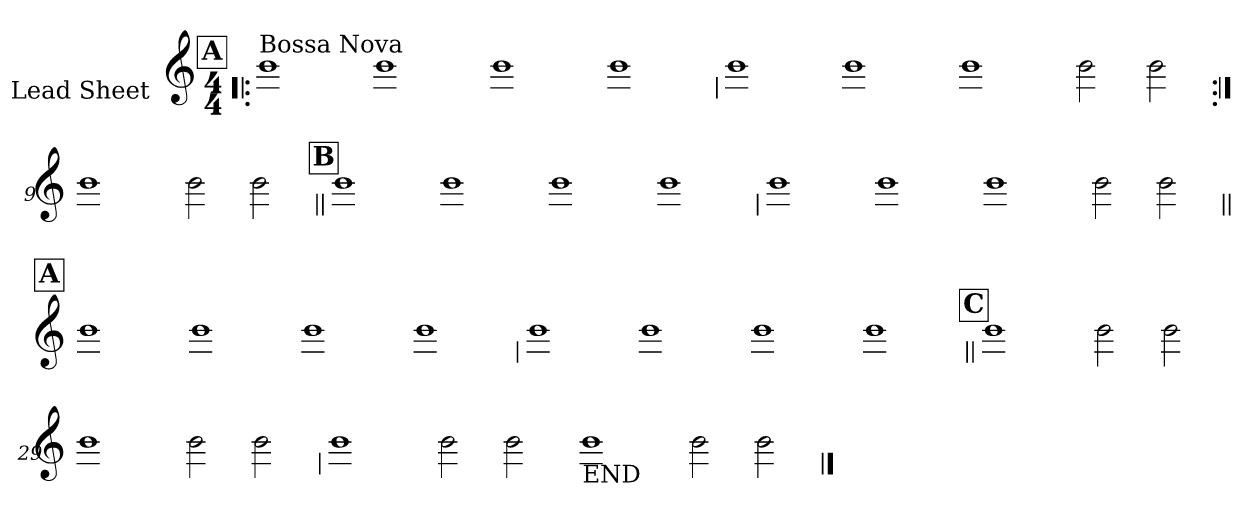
**kern
*part1
*staff1
*I"Lead Sheet
*stria0
*clefG2
*k[]
*C:
*M4/4
!!LO:REH:place=s1:a:t=A
=1!|:
!LO:TX:a:t=Bossa Nova
1b
=2-
1b
=3-
1b
=4-
1b
!!LO:LB:g=z
=5
1b
=6-
1b
=7-
1b
=8-
2b
2b
!!LO:LB:g=z
=9:|!
1b
=10-
2b
2b
!!LO:LB:g=z
!!LO:REH:place=s1:a:t=B
=11||
1b
=12-
1b
=13-
1b
=14-
1b
!!LO:LB:g=z
=15
1b
=16-
1b
=17-
1b
=18-
2b
2b
!!LO:LB:g=z
!!LO:REH:place=s1:a:t=A
=19||
1b
=20-
1b
=21-
1b
=22-
1b
!!LO:LB:g=z
=23
1b
=24-
1b
=25-
1b
=26-
1b
!!LO:LB:g=z
!!LO:REH:place=s1:a:t=C
=27||
1b
=28-
2b
2b
=29-
1b
=30-
2b
2b
!!LO:LB:g=z
=31
1b
=32-
2b
2b
=33-
!LO:TX:b:t=END
1b
=34-
2b
2b
==
*-
